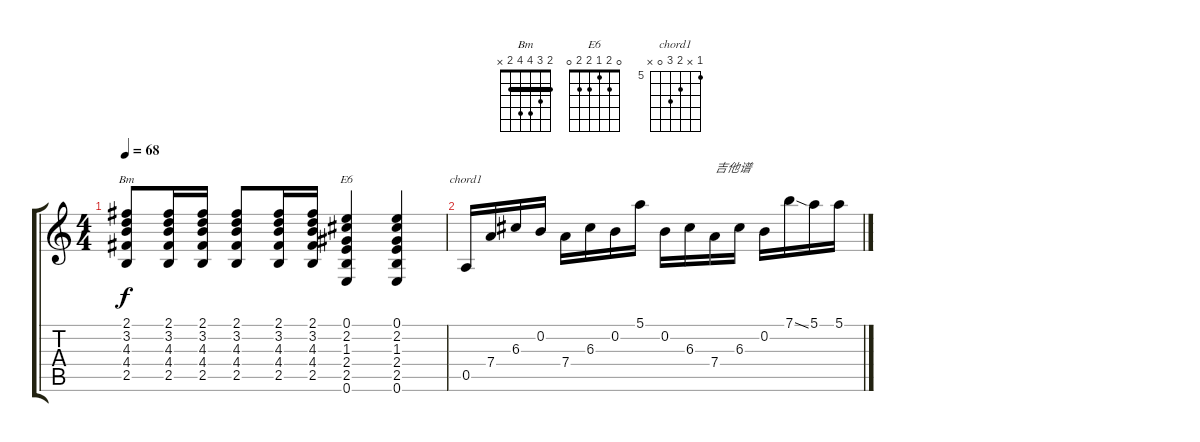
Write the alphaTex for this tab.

\track "" {instrument acousticguitarsteel}
\staff {score tabs}
\tuning (E4 B3 G3 D3 A2 E2) {hide}
\chord ("Bm" 2 3 4 4 2 x) {barre 2}
\chord ("E6" 0 2 1 2 2 0)
\chord ("chord1" 5 x 6 7 0 x) {firstfret 5}
\ts (4 4)
\tempo 68
\clef g2
\ks c
(2.1 3.2 4.3 4.4 2.5).8{ch "Bm" dy f} (2.1 3.2 4.3 4.4 2.5).16 (2.1 3.2 4.3 4.4 2.5).16 (2.1 3.2 4.3 4.4 2.5).8 (2.1 3.2 4.3 4.4 2.5).16 (2.1 3.2 4.3 4.4 2.5).16 (0.1 2.2 1.3 2.4 2.5 0.6).4{ch "E6"} (0.1 2.2 1.3 2.4 2.5 0.6).4 |
0.5.16{ch "chord1"} 7.4.16 6.3.16 0.2.16 7.4.16 6.3.16 0.2.16 5.1.16 0.2.16 6.3.16 7.4.16{txt "吉他谱"} 6.3.16 0.2.16 7.1{ss}.16 5.1.16 5.1.16
